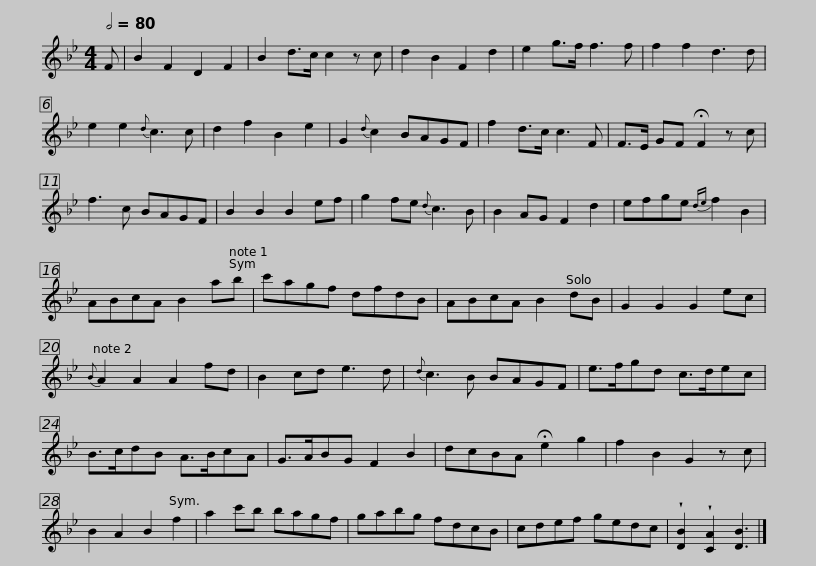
X:1
L:1/8
Q:1/2=80
M:4/4
I:linebreak $
K:Bb
V:1 treble
V:1
 F | B2 F2 D2 F2 | B2 d>c c2 z c | d2 B2 F2 d2 | e2 g>f f3 f | %5
 f2 f2 d3 d | e2 e2{d} c3 c | d2 f2 B2 e2 |$ G2{d} c2 BAGF | f2 d>c c3 F | %10
 F>E GF !fermata!F2 z c | f3 c BAGF | B2 B2 B2 ef | g2 fe{d} c3 B | B2 AG F2 d2 |$ %15
 efge{de} f2 B2 | ABcA B2 ab | c'agf dfdB | ABcA B2 dB | G2 G2 G2 ec | %20
{B} A2 A2 A2 fd |$ B2 cd e3 d |{d} c3 B BAGF | e>fgd c>dec | B>cdB A>BcA | %25
 G>ABG F2 B2 | dcBA !fermata!e2 g2 |$ f2 B2 G2 z c | B2 A2 B2 f2 | a2 c'b bagf | %30
 gabg fdcB | cdef gedc | !wedge![DB]2 !wedge![CA]2 [DB]3 |] %33
